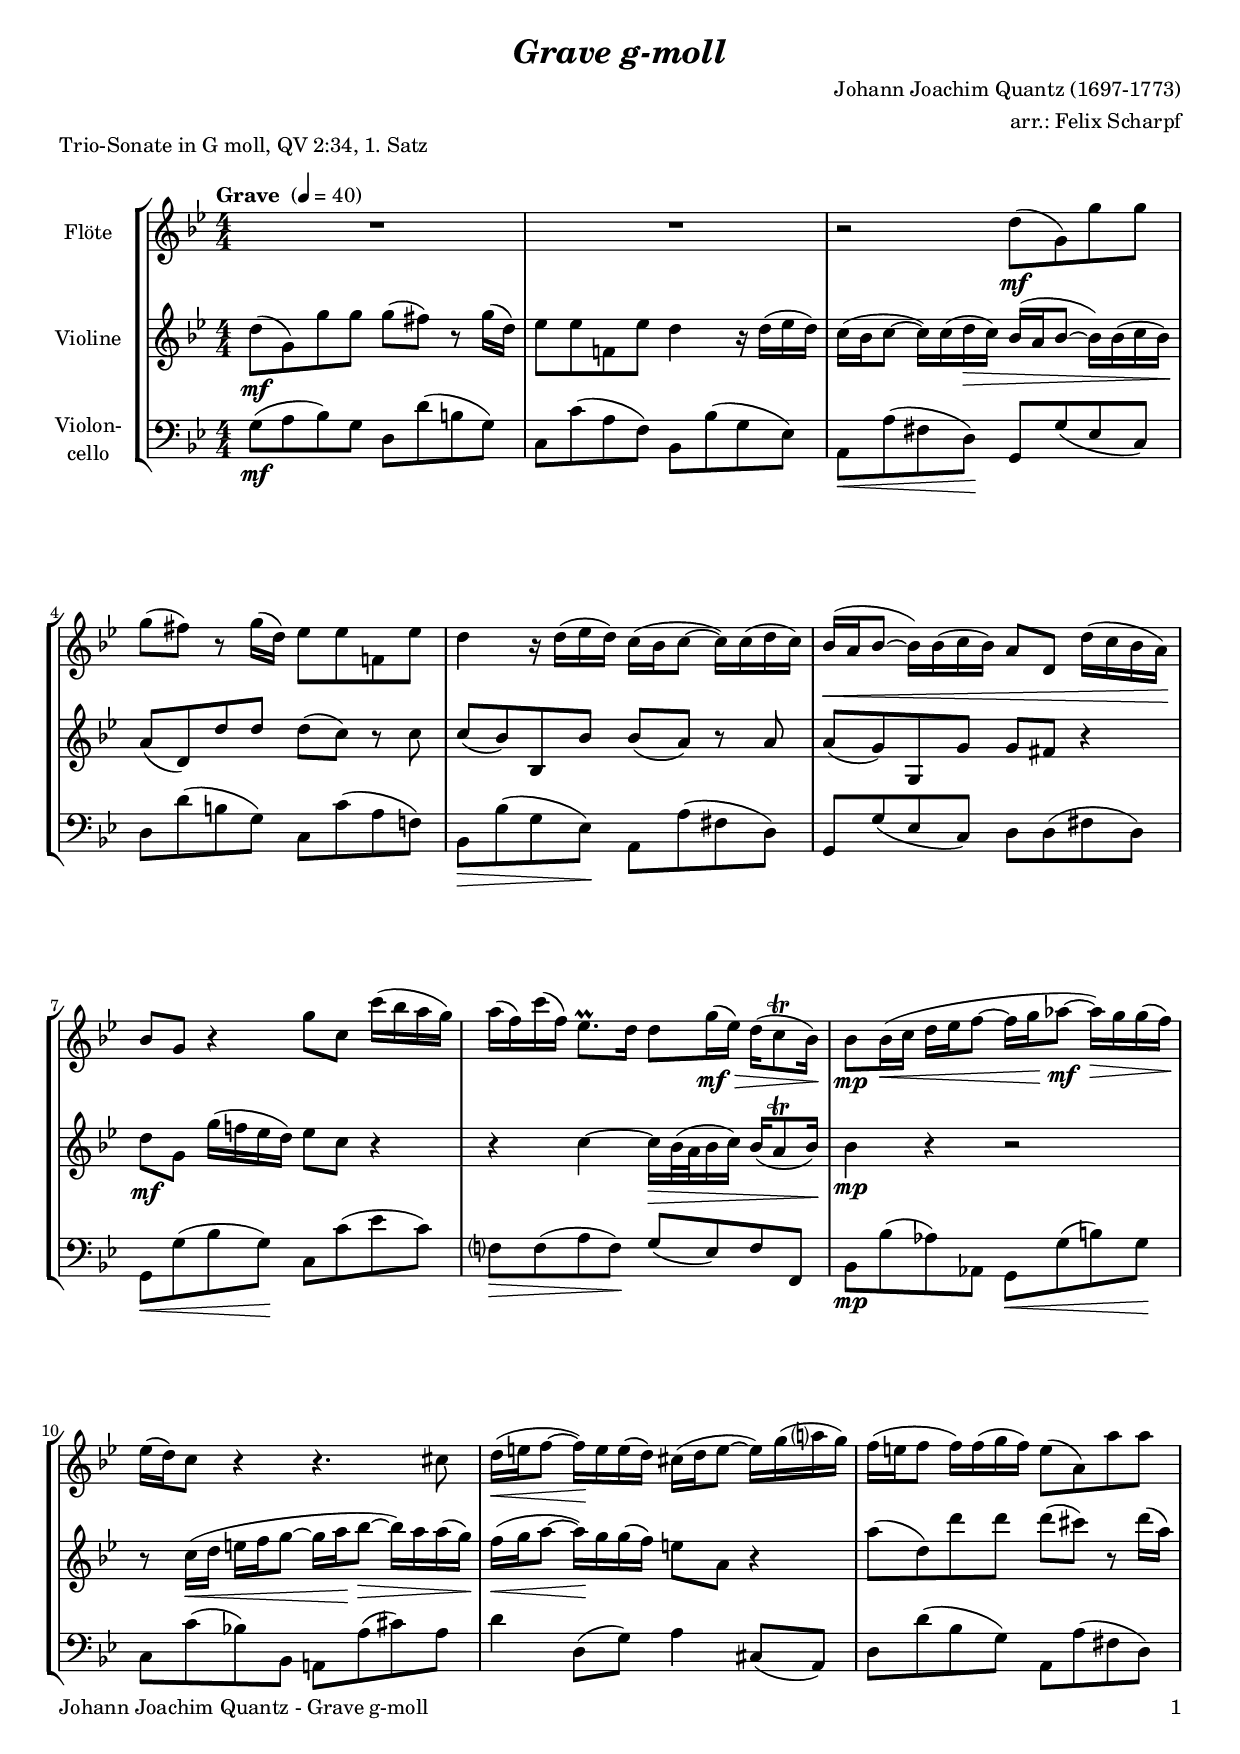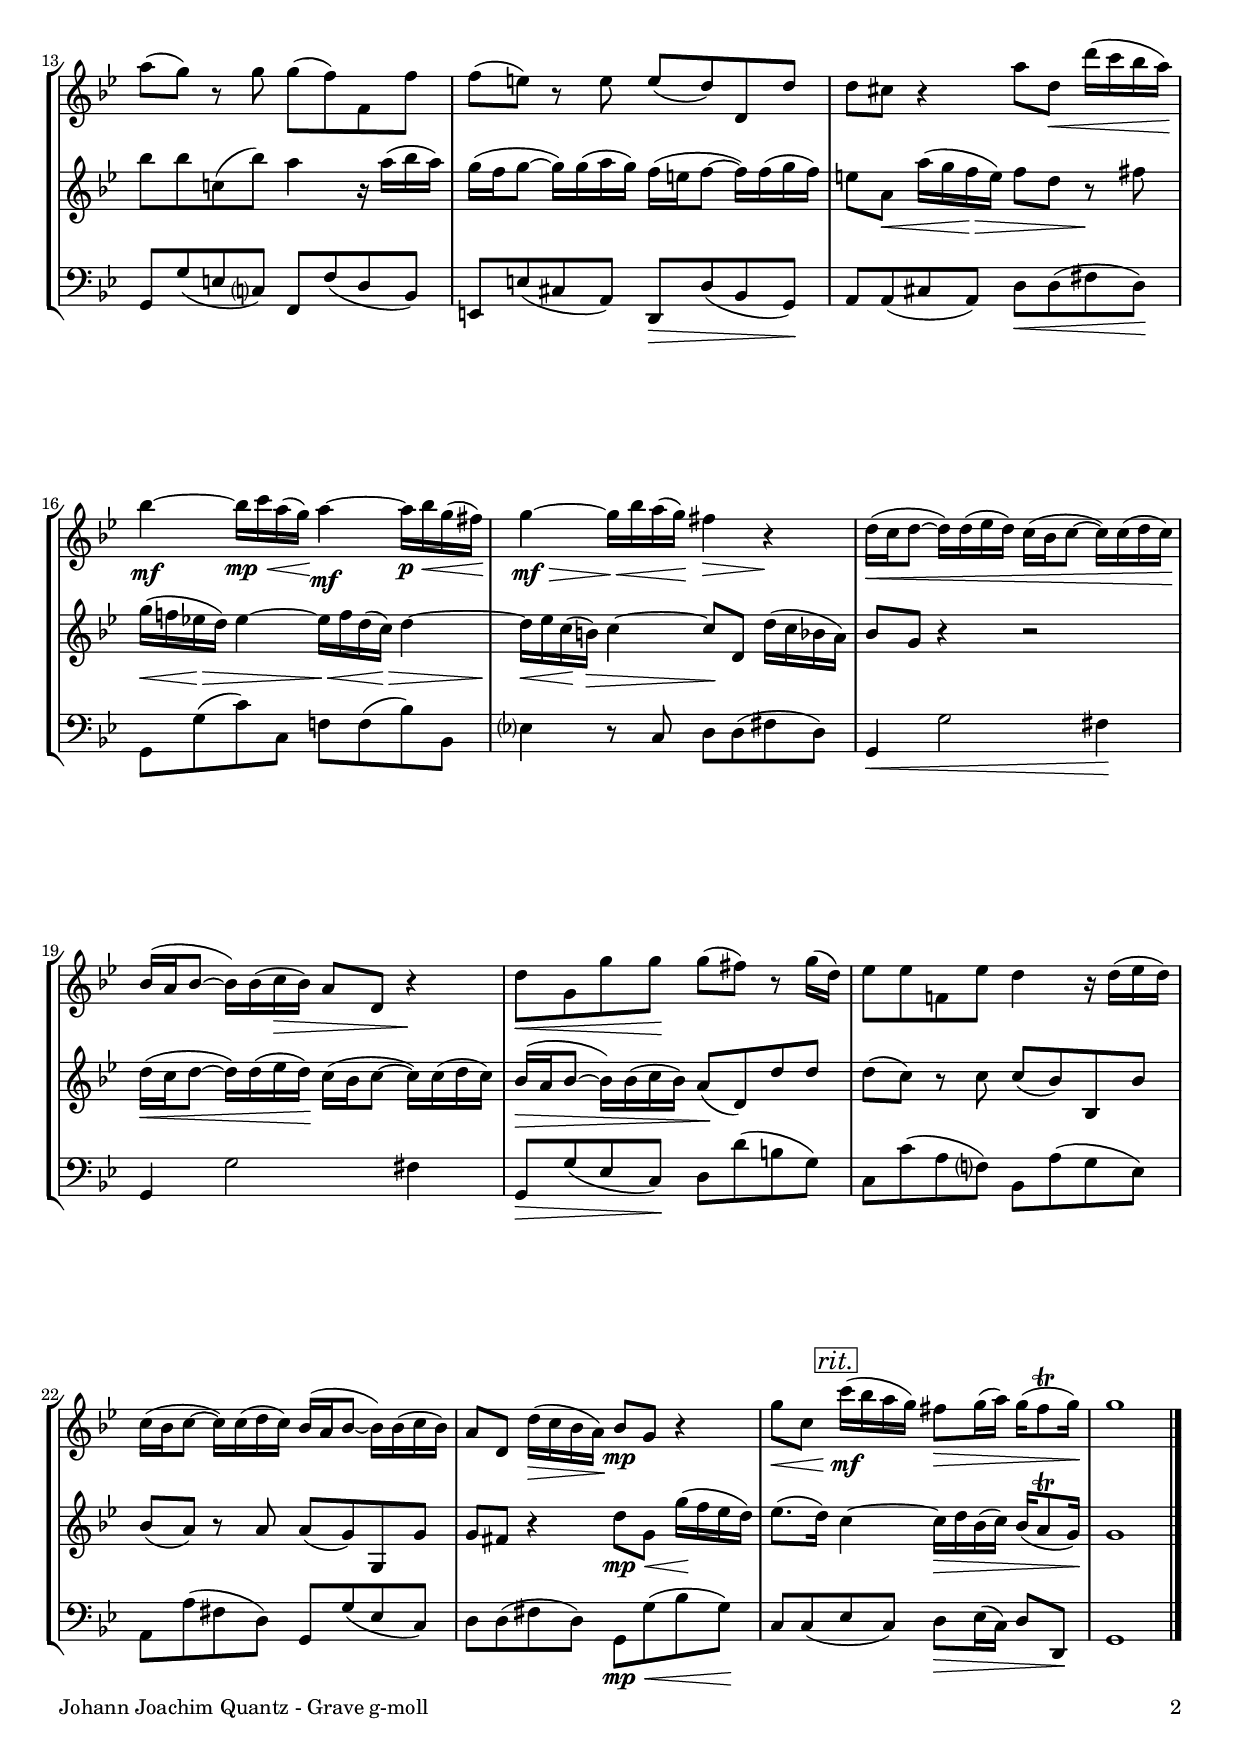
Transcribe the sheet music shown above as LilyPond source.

\version "2.24.4"
\include "deutsch.ly"

#(set-global-staff-size 18)

\header {
  title     = \markup \bold \italic "Grave g-moll"
  composer  = "Johann Joachim Quantz (1697-1773)"
  arranger  = "arr.: Felix Scharpf"
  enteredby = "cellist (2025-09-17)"
  piece     = "Trio-Sonate in G moll, QV 2:34, 1. Satz"
}

voiceconsts = {
  \key g \minor
  \time 4/4
  \clef "treble"
  \numericTimeSignature
  \compressEmptyMeasures
  % Set default beaming for all staves
%  \set Timing.beamExceptions = #'()
%  \set Timing.baseMoment     = #(ly:make-moment 1 4)
%  \set Timing.beatStructure  = #'(1 1 1)
  \tempo "Grave " 4=40
}

mifl = "flute"
mist = "string ensemble 1"
mivl = "violin"
mivc = "cello"
mipz = "pizzicato strings"

rit = \mark \markup \box \italic "rit."

va = \relative c'' {
  \voiceconsts

  R1*2
  r2 d8(\mf g,) g' g
  g( fis) r g16( d) es8 es f,! es'
  d4 r16 d( es d) c( b c8~ c16) c( d c)
  b(\< a b8~ b16) b( c b) a8 d, d'16( c b a)\!

  b8 g r4 g'8 c, c'16( b a g)
  a( f) c'( f,) es8.\prall d16 d8 g16(\mf\> es) d( c8\trill b16)\!
  b8\mp b16(\< c d es f8~ f16 g\! as8~\mf as16)\> g g( f)\!
  es( d) c8 r4 r4. cis8

  d16(\< e f8~ f16)\! e e( d) cis( d e8~ e16) g( a? g)
  f( e f8 f16) f( g f) e8( a,) a' a
  a( g) r g g( f) f, f'
  f( e) r e e( d) d, d'

  d cis r4 a'8 d,\< d'16( c b a)\!
  b4~\mf b16\mp\< c a( g)\! a4~\mf a16\p b\< g( fis)\!
  g4~\mf\> g16\!\< b a( g)\! fis4\> r\!
  d16(\< c d8~ d16) d( es d) c( b c8~ c16) c( d c)\!

  b( a b8~ b16) b( c\> b) a8 d, r4\!
  d'8\< g, g' g\! g( fis) r g16( d)
  es8 es f,! es' d4 r16 d( es d)
  c( b c8~ c16) c( d c) b( a b8~ b16) b( c b)
  a8 d, d'16(\> c b a)\! b8\mp g r4

  g'8\< c, \rit c'16(\!\mf b a g) fis8\> g16( a) g( fis8\trill g16)\!
  g1 \bar "|."
}

vb = \relative c'' {
  \voiceconsts

  d8(\mf g,) g' g g( fis) r g16( d)
  es8 es f,! es' d4 r16 d( es d)
  c( b c8~ c16) c( d\> c) b( a b8~ b16) b( c b)\!
  a8( d,) d' d d( c) r c
  c( b) b, b' b( a) r a

  a( g) g, g' g fis r4
  d'8\mf g, g'16( f! es d) es8 c r4
  r c~ c16\> b32( a b16 c) b( a8\trill b16)\!
  b4\mp r r2
  r8 c16(\< d e f g8~ g16 a\! b8~\> b16) a a( g)\!

  f(\< g a8~ a16)\! g g( f) e8 a, r4
  a'8( d,) d' d d( cis) r d16( a)
  b8 b c,!( b') a4 r16 a( b a)
  g( f g8~ g16) g( a g) f( e f8~ f16) f( g f)

  e8 a,\< a'16( g f\!\> e) f8 d r\! fis
  g16(\< f! es!\!\> d) es4~ es16\!\< f d( c)\!\> d4~
  d16\!\< es c(\! h)\> c4~ c8\! d, d'16( c b a)
  b8 g r4 r2
  d'16(\< c d8~ d16) d( es d)\! c( b c8~ c16) c( d c)

  b(\> a b8~ b16) b( c b) a8(\! d,) d' d
  d( c) r c c( b) b, b'
  b( a) r a a( g) g, g'
  g fis r4 d'8\mp\< g, g'16(\! f es d)
  es8.( d16) \rit c4~ c16\> d b( c) b( a8\trill g16)\!
  g1 \bar "|."
}

vc = \relative c' {
  \voiceconsts
  \clef "bass"

  g8(\mf a b) g d d'( h g)
  c, c'( a f) b, b'( g es)
  a,\< a'( fis d)\! g, g'( es c)
  d d'( h g) c, c'( a f!)
  b,\> b'( g es)\! a, a'( fis d)

  g, g'( es c) d d( fis d)
  g,\< g'( b g)\! c, c'( es c)
  f,?\> f( a f)\! g( es) f f,
  b\mp b'( as) as, g\< g'( h) g\!
  c, c'( b!) b, a! a'( cis) a
  d4 d,8( g) a4 cis,8( a)

  d d'( b g) a, a'( fis d)
  g, g'( e c?) f, f'( d b)
  e, e'( cis a) d,\> d'( b g)\!
  a a( cis a) d\< d( fis d)\!
  g, g'( c) c, f! f( b) b,

  es?4 r8 c d d( fis d)
  g,4\< g'2 fis4\!
  g, g'2 fis4
  g,8\> g'( es c)\! d d'( h g)
  c, c'( a f?) b, a'( g es)
  a, a'( fis d) g, g'( es c)

  d d( fis d) g,\mp\< g'( b g)\!
  c, c( \rit es c) d\> es16( c) d8 d,\!
  g1 \bar "|."
}


music = \new StaffGroup <<
      \new Staff {
	\set Staff.midiInstrument = \mifl
	\set Staff.instrumentName = \markup \center-column { "Flöte" }
	\transpose g g { \va }
      }

      \new Staff {
	\set Staff.midiInstrument = \mivl
	\set Staff.instrumentName = \markup \center-column { "Violine" }
	\transpose g g { \vb }
      }

      \new Staff {
	\set Staff.midiInstrument = \mivc
	\set Staff.instrumentName = \markup \center-column { "Violon-" "cello" }
	\transpose g g { \vc }
      }
>>

\book {
   \paper {
    print-page-number = ##t
    print-first-page-number = ##t
    ragged-last-bottom = ##f
    oddHeaderMarkup = \markup \null
    evenHeaderMarkup = \markup \null
    oddFooterMarkup = \markup {
      \fill-line {
        \if \should-print-page-number
        "Johann Joachim Quantz - Grave g-moll" \fromproperty #'page:page-number-string
      }
    }
    evenFooterMarkup = \oddFooterMarkup
  } \score {
    \music
    \layout {}
  }

  \score {
    \unfoldRepeats \music

    \midi {
      \context {
        \Score
      }
    }
  }
}